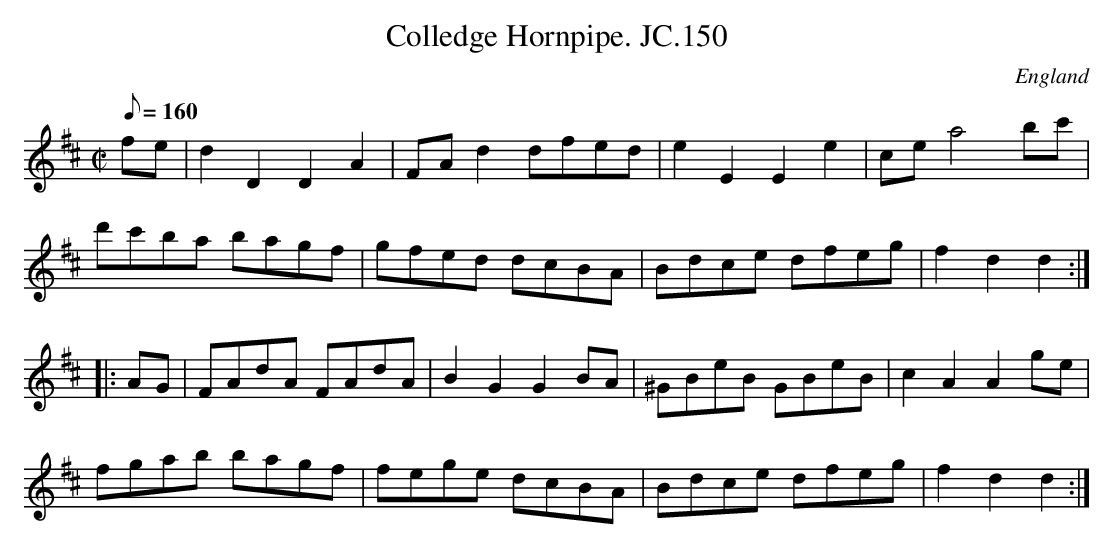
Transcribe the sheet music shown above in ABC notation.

X:1
T:Colledge Hornpipe. JC.150
M:C|
L:1/8
Q:160
O:England
K:D
fe|d2D2D2A2|FAd2 dfed|e2E2E2e2|cea4bc'|!
d'c'ba bagf|gfed dcBA|Bdce dfeg|f2d2d2:|!
|:AG|FAdA FAdA|B2G2G2BA|^GBeB GBeB|c2A2A2ge|!
fgab bagf|fege dcBA|Bdce dfeg|f2d2d2:|]
